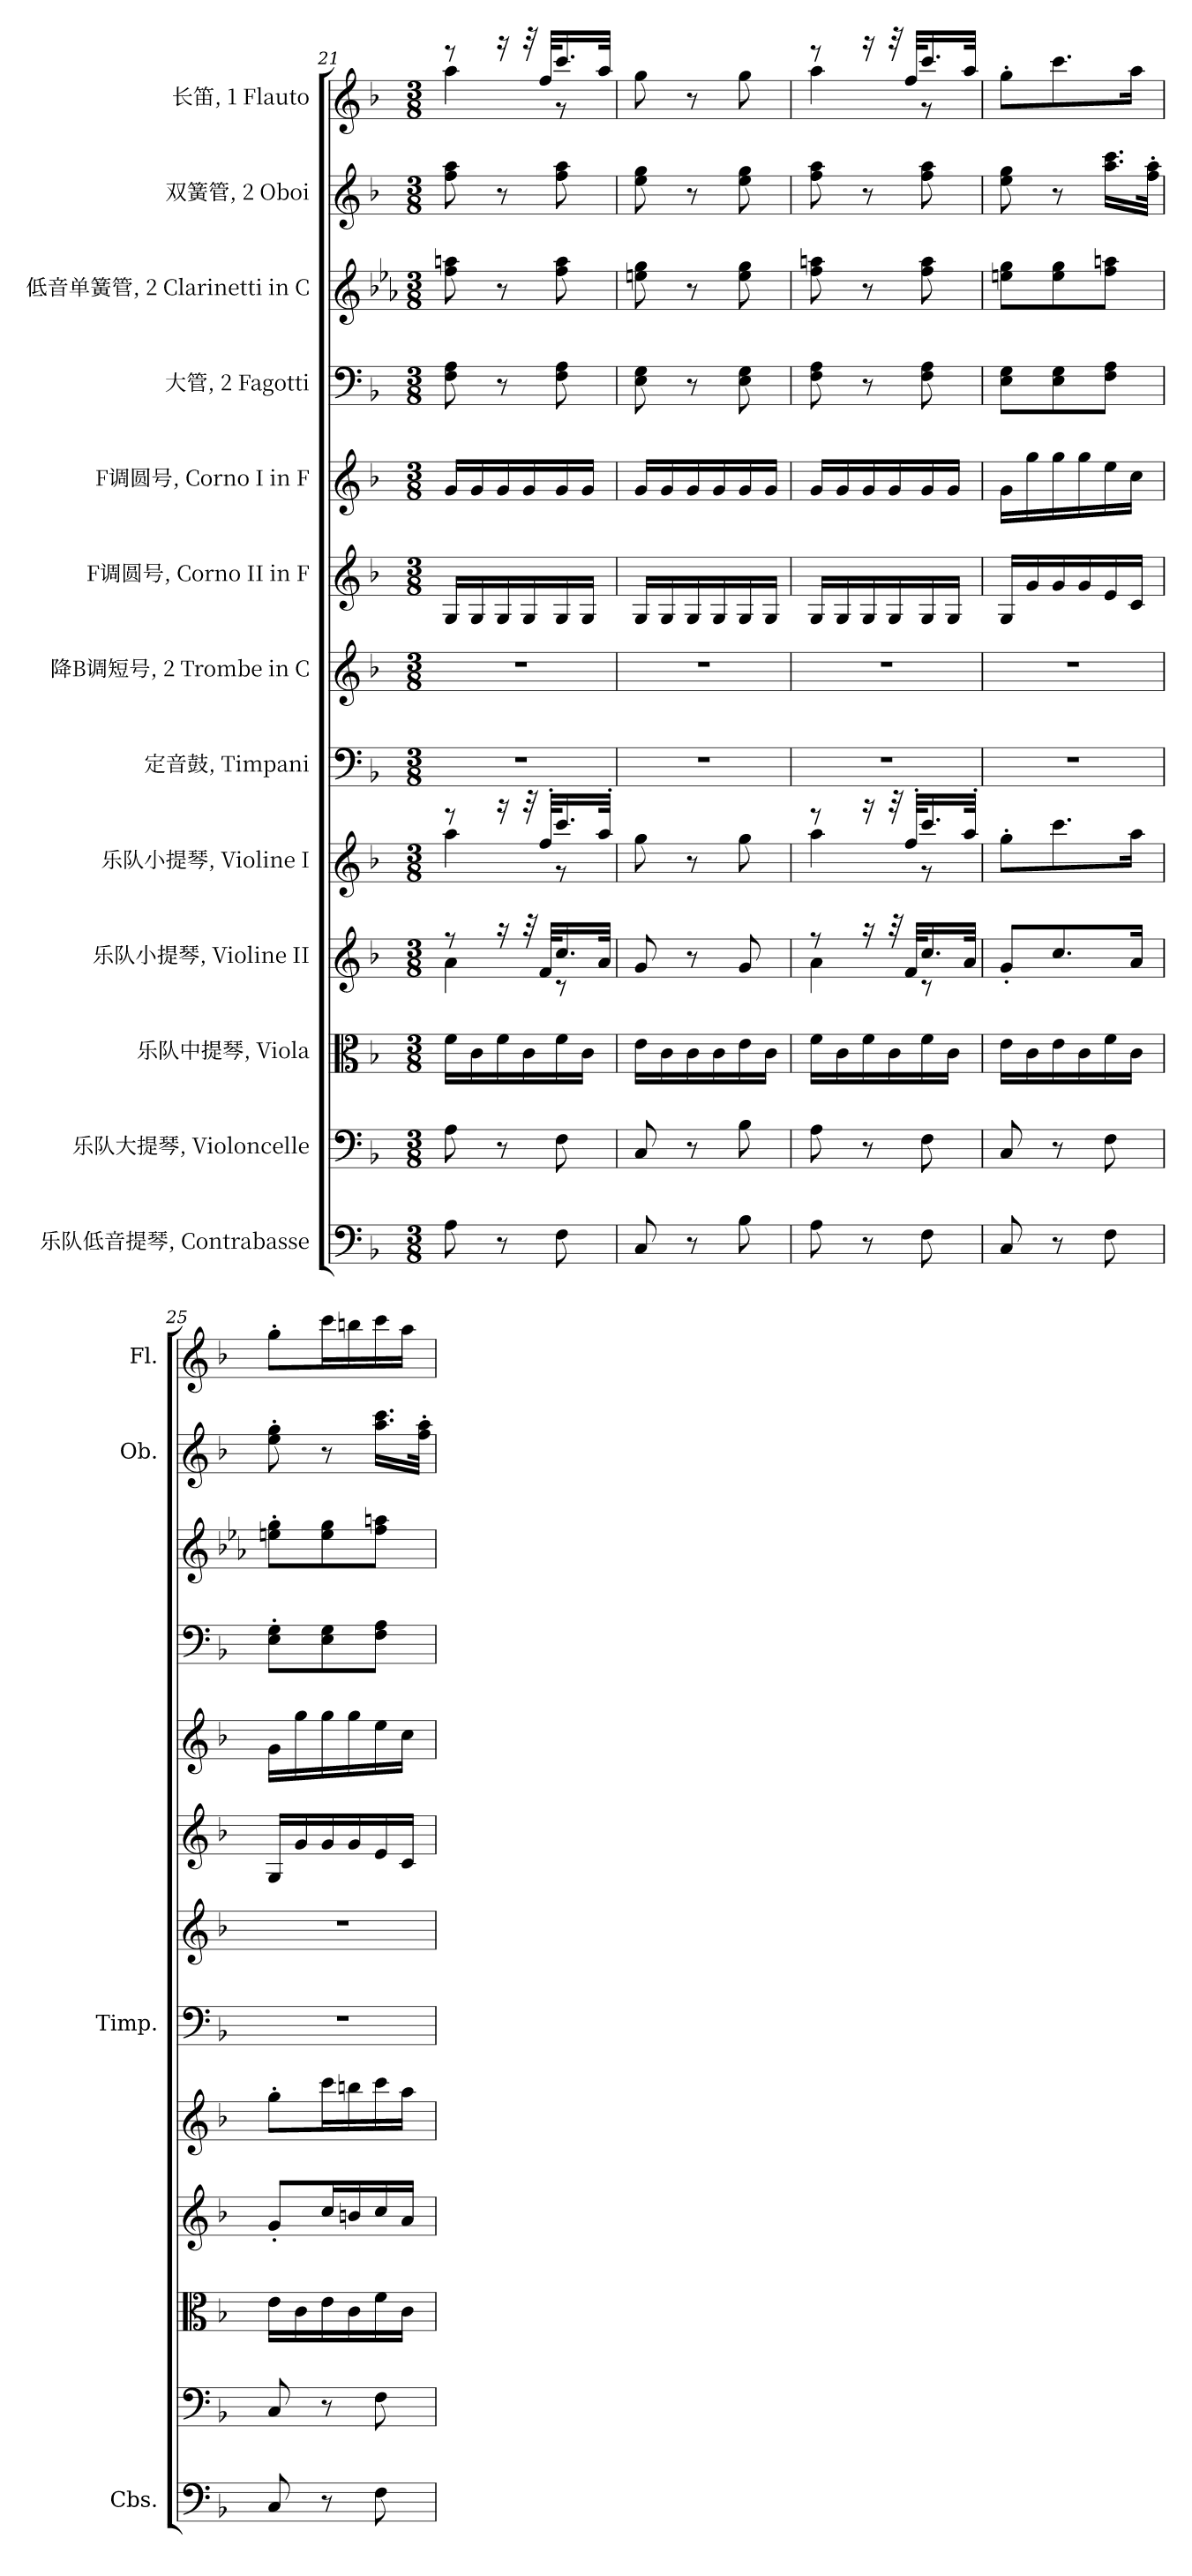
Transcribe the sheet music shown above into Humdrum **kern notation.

**kern	**kern	**kern	**kern	**kern	**kern	**kern	**kern	**kern	**kern	**kern	**kern	**kern
*part13	*part12	*part11	*part10	*part9	*part8	*part7	*part6	*part5	*part4	*part3	*part2	*part1
*staff13	*staff12	*staff11	*staff10	*staff9	*staff8	*staff7	*staff6	*staff5	*staff4	*staff3	*staff2	*staff1
*I"乐队低音提琴, Contrabasse	*I"乐队大提琴, Violoncelle	*I"乐队中提琴, Viola	*I"乐队小提琴, Violine II	*I"乐队小提琴, Violine I	*I"定音鼓, Timpani	*I"降B调短号, 2 Trombe in C	*I"F调圆号, Corno II in F	*I"F调圆号, Corno I in F	*I"大管, 2 Fagotti	*I"低音单簧管, 2 Clarinetti in C	*I"双簧管, 2 Oboi	*I"长笛, 1 Flauto
*I'Cbs.	*	*	*	*	*I'Timp.	*	*	*	*	*	*I'Ob.	*I'Fl.
*clefF4	*clefF4	*clefC3	*clefG2	*clefG2	*clefF4	*clefG2	*clefG2	*clefG2	*clefF4	*clefG2	*clefG2	*clefG2
*ITrd7c12	*	*	*	*	*	*ITrd1c2	*ITrd4c7	*ITrd4c7	*	*ITrd8c14	*	*
*k[b-]	*k[b-]	*k[b-]	*k[b-]	*k[b-]	*k[b-]	*k[b-e-a-]	*k[b-e-]	*k[b-e-]	*k[b-]	*k[b-e-a-]	*k[b-]	*k[b-]
*M3/8	*M3/8	*M3/8	*M3/8	*M3/8	*M3/8	*M3/8	*M3/8	*M3/8	*M3/8	*M3/8	*M3/8	*M3/8
=21	=21	=21	=21	=21	=21	=21	=21	=21	=21	=21	=21	=21
*	*	*	*^	*^	*	*	*	*	*	*	*	*^
8AA\	8A\	16f\LL	8r	4a\	8r	4aa\	4.r	4.r	16C/LL	16c/LL	8F\ 8A\	8f\ 8an\	8ff\ 8aa\	8r	4aa\
.	.	16c\	.	.	.	.	.	.	16C/	16c/	.	.	.	.	.
8r	8r	16f\	16r	.	16r	.	.	.	16C/	16c/	8r	8r	8r	16r	.
.	.	16c\	32r	.	32r	.	.	.	16C/	16c/	.	.	.	32r	.
.	.	.	32f/KLL	.	32ff'/KLL	.	.	.	.	.	.	.	.	32ff/KLL	.
8FF\	8F\	16f\	16.cc/	8r	16.ccc/	8r	.	.	16C/	16c/	8F\ 8A\	8f\ 8a\	8ff\ 8aa\	16.ccc/	8r
.	.	16c\JJ	.	.	.	.	.	.	16C/JJ	16c/JJ	.	.	.	.	.
.	.	.	32a/JJk	.	32aa'/JJk	.	.	.	.	.	.	.	.	32aa/JJk	.
*	*	*	*v	*v	*	*	*	*	*	*	*	*	*	*v	*v
*	*	*	*	*v	*v	*	*	*	*	*	*	*	*
!!LO:PB:g=z
=22	=22	=22	=22	=22	=22	=22	=22	=22	=22	=22	=22	=22
8CC/	8C/	16e\LL	8g/	8gg\	4.r	4.r	16C/LL	16c/LL	8E\ 8G\	8en\ 8g\	8ee\ 8gg\	8gg\
.	.	16c\	.	.	.	.	16C/	16c/	.	.	.	.
8r	8r	16c\	8r	8r	.	.	16C/	16c/	8r	8r	8r	8r
.	.	16c\	.	.	.	.	16C/	16c/	.	.	.	.
8BB-\	8B-\	16e\	8g/	8gg\	.	.	16C/	16c/	8E\ 8G\	8e\ 8g\	8ee\ 8gg\	8gg\
.	.	16c\JJ	.	.	.	.	16C/JJ	16c/JJ	.	.	.	.
=23	=23	=23	=23	=23	=23	=23	=23	=23	=23	=23	=23	=23
*	*	*	*^	*^	*	*	*	*	*	*	*	*^
8AA\	8A\	16f\LL	8r	4a\	8r	4aa\	4.r	4.r	16C/LL	16c/LL	8F\ 8A\	8f\ 8an\	8ff\ 8aa\	8r	4aa\
.	.	16c\	.	.	.	.	.	.	16C/	16c/	.	.	.	.	.
8r	8r	16f\	16r	.	16r	.	.	.	16C/	16c/	8r	8r	8r	16r	.
.	.	16c\	32r	.	32r	.	.	.	16C/	16c/	.	.	.	32r	.
.	.	.	32f/KLL	.	32ff'/KLL	.	.	.	.	.	.	.	.	32ff/KLL	.
8FF\	8F\	16f\	16.cc/	8r	16.ccc/	8r	.	.	16C/	16c/	8F\ 8A\	8f\ 8a\	8ff\ 8aa\	16.ccc/	8r
.	.	16c\JJ	.	.	.	.	.	.	16C/JJ	16c/JJ	.	.	.	.	.
.	.	.	32a/JJk	.	32aa'/JJk	.	.	.	.	.	.	.	.	32aa/JJk	.
*	*	*	*v	*v	*	*	*	*	*	*	*	*	*	*v	*v
*	*	*	*	*v	*v	*	*	*	*	*	*	*	*
=24	=24	=24	=24	=24	=24	=24	=24	=24	=24	=24	=24	=24
*	*	*	*	*	*	*	*	*	*	*	*	*MM42
8CC/	8C/	16e\LL	8g'/L	8gg'\L	4.r	4.r	16C/LL	16c\LL	8E\ 8G\L	8en\ 8g\L	8ee\ 8gg\	8gg'\L
.	.	16c\	.	.	.	.	16c/	16cc\	.	.	.	.
*	*	*	*	*	*	*	*	*	*	*	*	*MM46
8r	8r	16e\	8.cc/	8.ccc\	.	.	16c/	16cc\	8E\ 8G\	8e\ 8g\	8r	8.ccc\
.	.	16c\	.	.	.	.	16c/	16cc\	.	.	.	.
8FF\	8F\	16f\	.	.	.	.	16A/	16a\	8F\ 8A\J	8f\ 8an\J	16.aa\ 16.ccc\LL	.
.	.	16c\JJ	16a/Jk	16aa\Jk	.	.	16F/JJ	16f\JJ	.	.	.	16aa\Jk
.	.	.	.	.	.	.	.	.	.	.	32ff\' 32aa\'JJk	.
=25	=25	=25	=25	=25	=25	=25	=25	=25	=25	=25	=25	=25
*	*	*	*	*	*	*	*	*	*	*	*	*MM42
8CC/	8C/	16e\LL	8g'/L	8gg'\L	4.r	4.r	16C/LL	16c\LL	8E\' 8G\'L	8en\' 8g\'L	8ee\' 8gg\'	8gg'\L
.	.	16c\	.	.	.	.	16c/	16cc\	.	.	.	.
*	*	*	*	*	*	*	*	*	*	*	*	*MM46
8r	8r	16e\	16cc/L	16ccc\L	.	.	16c/	16cc\	8E\ 8G\	8e\ 8g\	8r	16ccc\L
.	.	16c\	16bn/	16bbn\	.	.	16c/	16cc\	.	.	.	16bbn\
8FF\	8F\	16f\	16cc/	16ccc\	.	.	16A/	16a\	8F\ 8A\J	8f\ 8an\J	16.aa\ 16.ccc\LL	16ccc\
.	.	16c\JJ	16a/JJ	16aa\JJ	.	.	16F/JJ	16f\JJ	.	.	.	16aa\JJ
.	.	.	.	.	.	.	.	.	.	.	32ff\' 32aa\'JJk	.
=	=	=	=	=	=	=	=	=	=	=	=	=
*-	*-	*-	*-	*-	*-	*-	*-	*-	*-	*-	*-	*-
